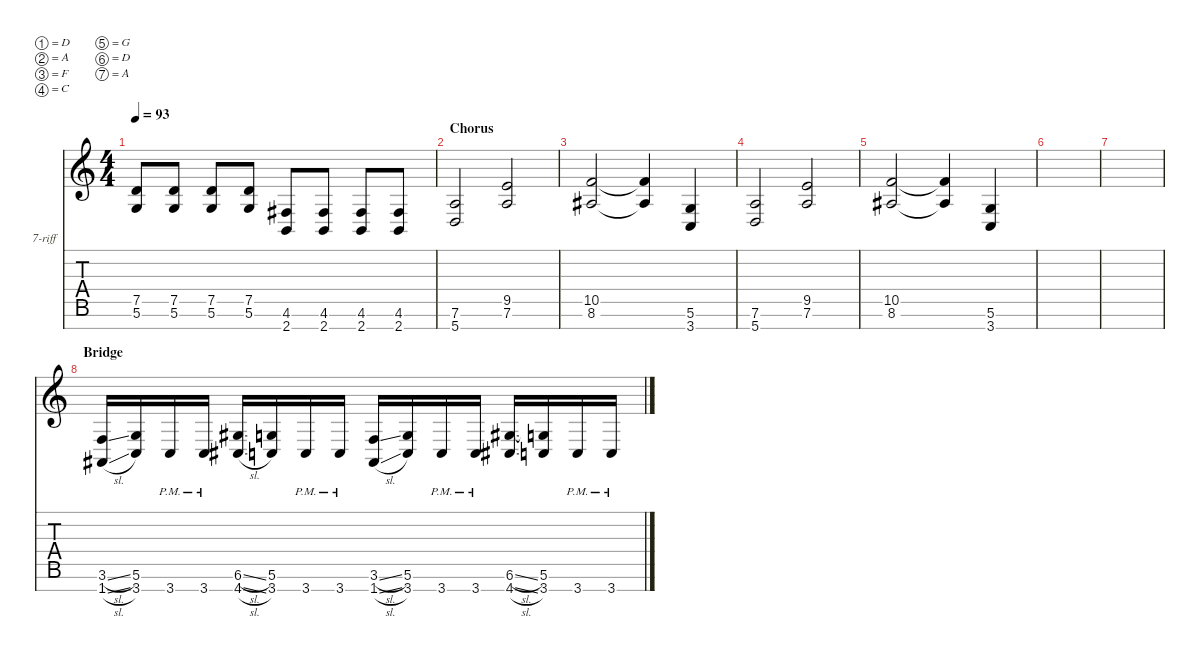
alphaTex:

\defaultSystemsLayout 4
\hideDynamics
\bracketExtendMode nobrackets
\firstSystemTrackNameOrientation horizontal
\otherSystemsTrackNameOrientation horizontal
\track ("Guitar - Rhytm" "7-riff") {defaultSystemsLayout 4 solo instrument distortionguitar}
\staff {score tabs}
\tuning (D4 A3 F3 C3 G2 D2 A1)
\ts (4 4)
\scale
1.09919
\tempo 93
\accidentals auto
\clef g2
\ottava regular
\simile none
\scale
1.11245
\ks c
(5.6 7.5).8{dy f beam Up} (5.6 7.5).8{beam Up} (5.6 7.5).8{beam Up} (5.6 7.5).8{beam Up} (2.7 4.6{acc #}).8{beam Up} (2.7 4.6{acc #}).8{beam Up} (2.7 4.6{acc #}).8{beam Up} (2.7 4.6{acc #}).8{beam Up} |
\section ("" "Chorus")
\scale
0.977463
\scale
0.973042 (5.7 7.6).2{beam Up} (7.6 9.5).2{beam Up} |
\scale
0.945884
\scale
0.941463 (8.6{acc #} 10.5).2{beam Up} (8.6{t acc #} 10.5{t}).4{beam Up} (3.7 5.6).4{beam Up} |
\scale
0.977463
\scale
0.973042 (5.7 7.6).2{beam Up} (7.6 9.5).2{beam Up} |
\scale
1.06761
\scale
1.07108 (8.6{acc #} 10.5).2{beam Up} (8.6{t acc #} 10.5{t}).4{beam Up} (3.7 5.6).4{beam Up} |
\scale
0.977463
\scale
0.980937 |
\scale
0.977463
\scale
0.998621 |
\section ("" "Bridge")
\scale
0.977463
\scale
0.949358 (3.6{sl} 1.7{sl acc #}).16{beam Up} (5.6 3.7).16{beam Up} 3.7{pm}.16{beam Up} 3.7{pm}.16{beam Up} (6.6{sl acc #} 4.7{sl acc #}).16{beam Up} (5.6 3.7).16{beam Up} 3.7{pm}.16{beam Up} 3.7{pm}.16{beam Up} (3.6{sl} 1.7{sl acc #}).16{beam Up} (5.6 3.7).16{beam Up} 3.7{pm}.16{beam Up} 3.7{pm}.16{beam Up} (4.7{sl acc #} 6.6{sl acc #}).16{beam Up} (3.7 5.6).16{beam Up} 3.7{pm}.16{beam Up} 3.7{pm}.16{beam Up}
